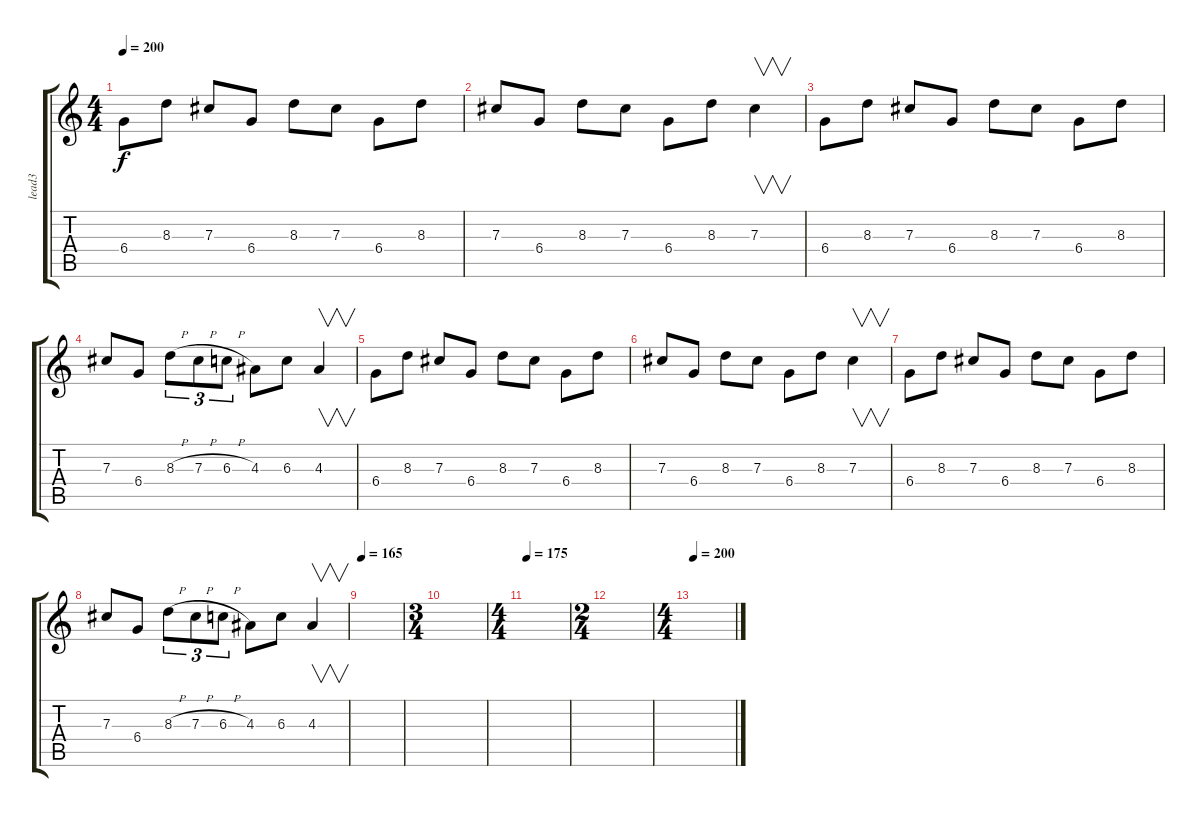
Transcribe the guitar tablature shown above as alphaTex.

\track ("lead3" "lead3") {instrument distortionguitar}
\staff {score tabs}
\tuning (Eb4 Bb3 Gb3 Db3 Ab2 Eb2) {hide}
\ts (4 4)
\tempo 200
\clef g2
\ks c
6.4.8{dy f instrument distortionguitar} 8.3.8 7.3.8 6.4.8 8.3.8 7.3.8 6.4.8 8.3.8 |
7.3.8 6.4.8 8.3.8 7.3.8 6.4.8 8.3.8 7.3.4{v} |
6.4.8 8.3.8 7.3.8 6.4.8 8.3.8 7.3.8 6.4.8 8.3.8 |
7.3.8 6.4.8 8.3{h}.8{tu (3 2)} 7.3{h}.8{tu (3 2)} 6.3{h}.8{tu (3 2)} 4.3.8 6.3.8 4.3.4{v} |
6.4.8 8.3.8 7.3.8 6.4.8 8.3.8 7.3.8 6.4.8 8.3.8 |
7.3.8 6.4.8 8.3.8 7.3.8 6.4.8 8.3.8 7.3.4{v} |
6.4.8 8.3.8 7.3.8 6.4.8 8.3.8 7.3.8 6.4.8 8.3.8 |
7.3.8 6.4.8 8.3{h}.8{tu (3 2)} 7.3{h}.8{tu (3 2)} 6.3{h}.8{tu (3 2)} 4.3.8 6.3.8 4.3.4{v} |
\tempo 165
|
\ts (3 4)
|
\ts (4 4)
\tempo 175
|
\ts (2 4)
|
\ts (4 4)
\tempo 200
